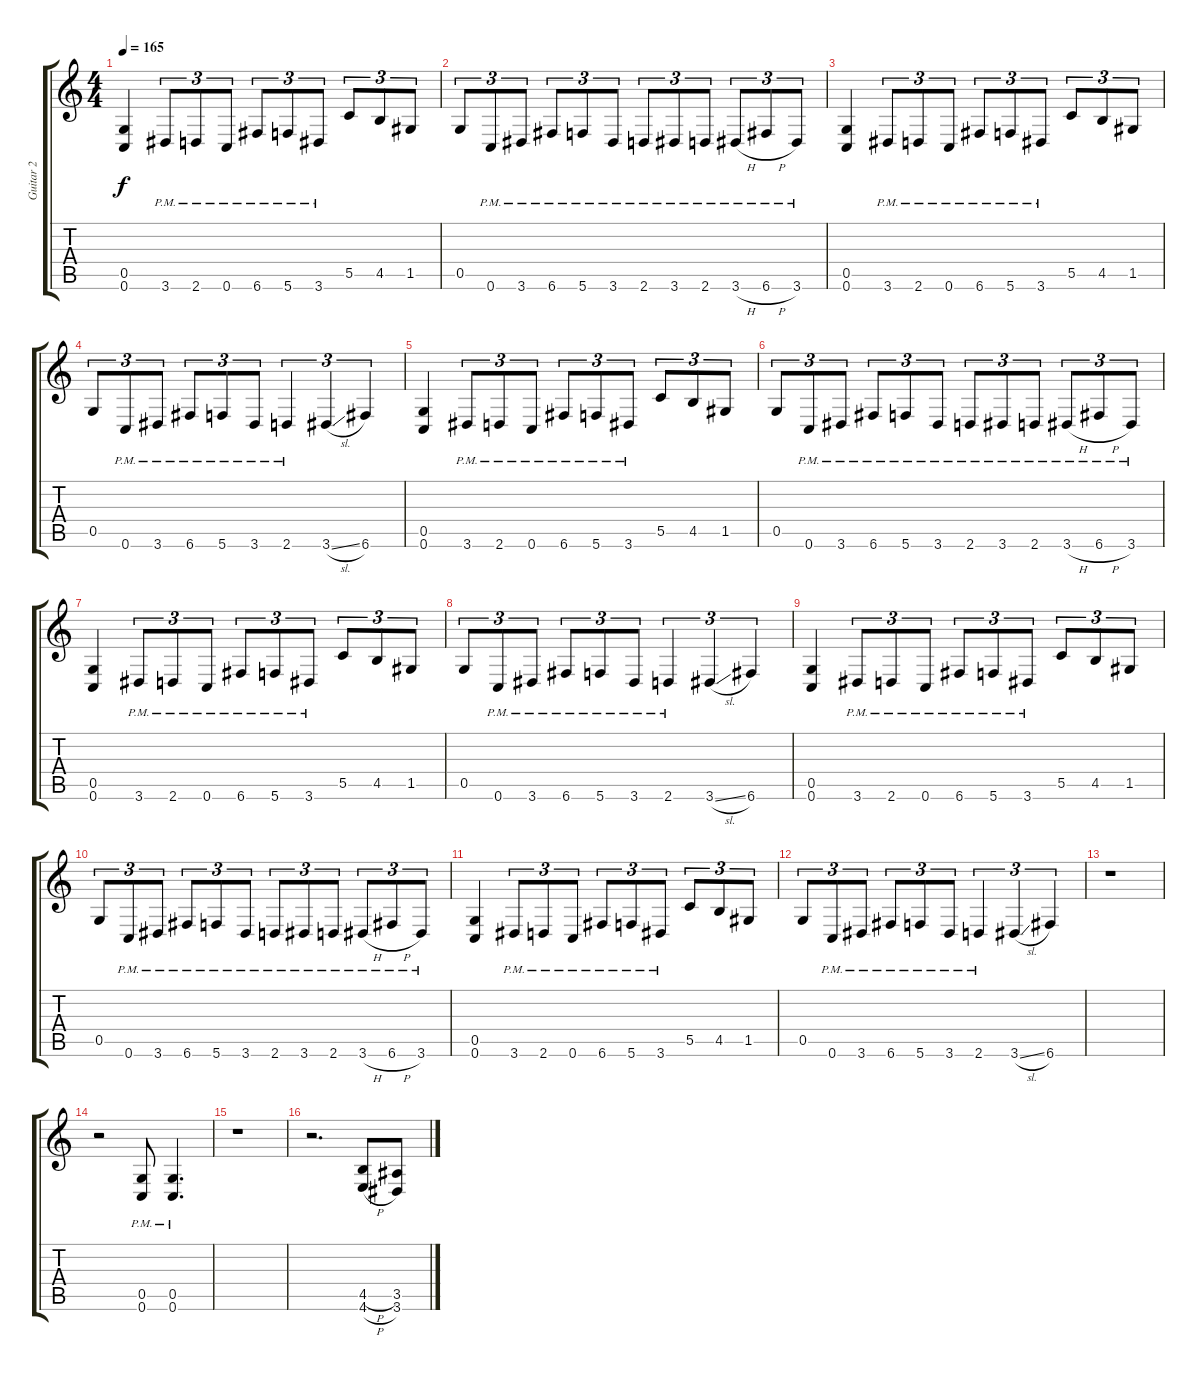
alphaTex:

\track ("Guitar 2" "Guitar 2") {instrument distortionguitar}
\staff {score tabs}
\tuning (D4 A3 F3 C3 G2 C2) {hide}
\ts (4 4)
\tempo 165
\clef g2
\ks c
(0.5 0.6).4{dy f} 3.6{pm}.8{tu (3 2)} 2.6{pm}.8{tu (3 2)} 0.6{pm}.8{tu (3 2)} 6.6{pm}.8{tu (3 2)} 5.6{pm}.8{tu (3 2)} 3.6{pm}.8{tu (3 2)} 5.5.8{tu (3 2)} 4.5.8{tu (3 2)} 1.5.8{tu (3 2)} |
0.5.8{tu (3 2)} 0.6{pm}.8{tu (3 2)} 3.6{pm}.8{tu (3 2)} 6.6{pm}.8{tu (3 2)} 5.6{pm}.8{tu (3 2)} 3.6{pm}.8{tu (3 2)} 2.6{pm}.8{tu (3 2)} 3.6{pm}.8{tu (3 2)} 2.6{pm}.8{tu (3 2)} 3.6{h pm}.8{tu (3 2)} 6.6{h pm}.8{tu (3 2)} 3.6{pm}.8{tu (3 2)} |
(0.5 0.6).4 3.6{pm}.8{tu (3 2)} 2.6{pm}.8{tu (3 2)} 0.6{pm}.8{tu (3 2)} 6.6{pm}.8{tu (3 2)} 5.6{pm}.8{tu (3 2)} 3.6{pm}.8{tu (3 2)} 5.5.8{tu (3 2)} 4.5.8{tu (3 2)} 1.5.8{tu (3 2)} |
0.5.8{tu (3 2)} 0.6{pm}.8{tu (3 2)} 3.6{pm}.8{tu (3 2)} 6.6{pm}.8{tu (3 2)} 5.6{pm}.8{tu (3 2)} 3.6{pm}.8{tu (3 2)} 2.6{pm}.4{tu (3 2)} 3.6{sl}.4{tu (3 2)} 6.6.4{tu (3 2)} |
(0.5 0.6).4 3.6{pm}.8{tu (3 2)} 2.6{pm}.8{tu (3 2)} 0.6{pm}.8{tu (3 2)} 6.6{pm}.8{tu (3 2)} 5.6{pm}.8{tu (3 2)} 3.6{pm}.8{tu (3 2)} 5.5.8{tu (3 2)} 4.5.8{tu (3 2)} 1.5.8{tu (3 2)} |
0.5.8{tu (3 2)} 0.6{pm}.8{tu (3 2)} 3.6{pm}.8{tu (3 2)} 6.6{pm}.8{tu (3 2)} 5.6{pm}.8{tu (3 2)} 3.6{pm}.8{tu (3 2)} 2.6{pm}.8{tu (3 2)} 3.6{pm}.8{tu (3 2)} 2.6{pm}.8{tu (3 2)} 3.6{h pm}.8{tu (3 2)} 6.6{h pm}.8{tu (3 2)} 3.6{pm}.8{tu (3 2)} |
(0.5 0.6).4 3.6{pm}.8{tu (3 2)} 2.6{pm}.8{tu (3 2)} 0.6{pm}.8{tu (3 2)} 6.6{pm}.8{tu (3 2)} 5.6{pm}.8{tu (3 2)} 3.6{pm}.8{tu (3 2)} 5.5.8{tu (3 2)} 4.5.8{tu (3 2)} 1.5.8{tu (3 2)} |
0.5.8{tu (3 2)} 0.6{pm}.8{tu (3 2)} 3.6{pm}.8{tu (3 2)} 6.6{pm}.8{tu (3 2)} 5.6{pm}.8{tu (3 2)} 3.6{pm}.8{tu (3 2)} 2.6{pm}.4{tu (3 2)} 3.6{sl}.4{tu (3 2)} 6.6.4{tu (3 2)} |
(0.5 0.6).4 3.6{pm}.8{tu (3 2)} 2.6{pm}.8{tu (3 2)} 0.6{pm}.8{tu (3 2)} 6.6{pm}.8{tu (3 2)} 5.6{pm}.8{tu (3 2)} 3.6{pm}.8{tu (3 2)} 5.5.8{tu (3 2)} 4.5.8{tu (3 2)} 1.5.8{tu (3 2)} |
0.5.8{tu (3 2)} 0.6{pm}.8{tu (3 2)} 3.6{pm}.8{tu (3 2)} 6.6{pm}.8{tu (3 2)} 5.6{pm}.8{tu (3 2)} 3.6{pm}.8{tu (3 2)} 2.6{pm}.8{tu (3 2)} 3.6{pm}.8{tu (3 2)} 2.6{pm}.8{tu (3 2)} 3.6{h pm}.8{tu (3 2)} 6.6{h pm}.8{tu (3 2)} 3.6{pm}.8{tu (3 2)} |
(0.5 0.6).4 3.6{pm}.8{tu (3 2)} 2.6{pm}.8{tu (3 2)} 0.6{pm}.8{tu (3 2)} 6.6{pm}.8{tu (3 2)} 5.6{pm}.8{tu (3 2)} 3.6{pm}.8{tu (3 2)} 5.5.8{tu (3 2)} 4.5.8{tu (3 2)} 1.5.8{tu (3 2)} |
0.5.8{tu (3 2)} 0.6{pm}.8{tu (3 2)} 3.6{pm}.8{tu (3 2)} 6.6{pm}.8{tu (3 2)} 5.6{pm}.8{tu (3 2)} 3.6{pm}.8{tu (3 2)} 2.6{pm}.4{tu (3 2)} 3.6{sl}.4{tu (3 2)} 6.6.4{tu (3 2)} |
r.1 |
r.2 (0.5{pm} 0.6{pm}).8 (0.5{pm} 0.6{pm}).4{d} |
r.1 |
r.2{d} (4.5{h} 4.6{h}).8 (3.5 3.6).8
